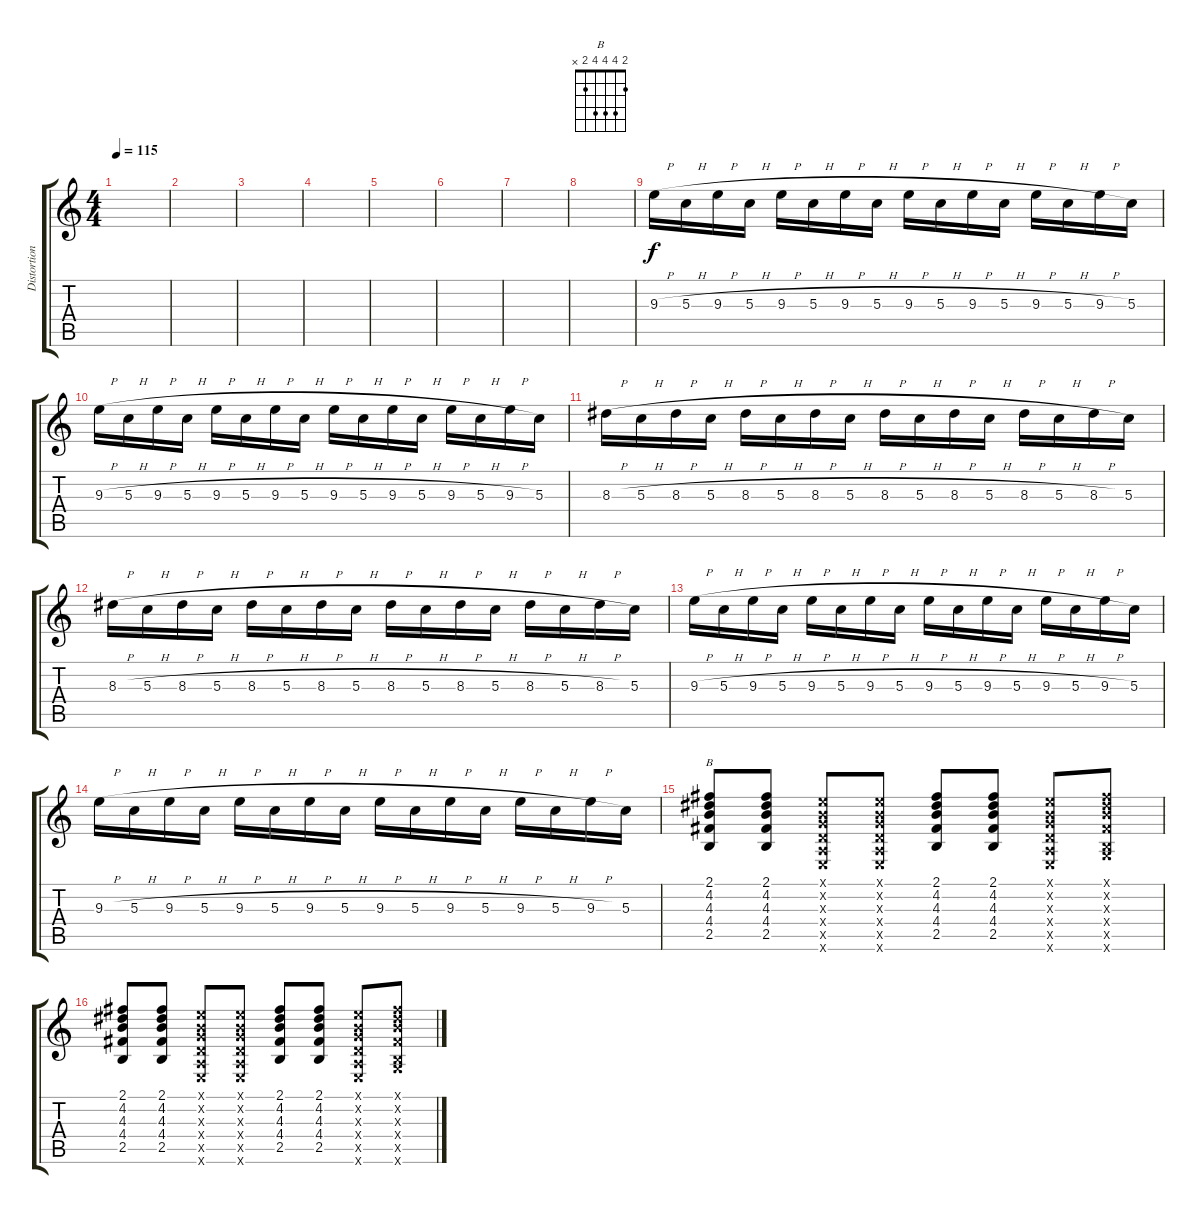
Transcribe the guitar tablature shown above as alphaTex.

\track ("Distortion Guitar" "Distortion") {instrument distortionguitar}
\staff {score tabs}
\tuning (E4 B3 G3 D3 A2 E2) {hide}
\chord ("B" 2 4 4 4 2 x)
\ts (4 4)
\tempo 115
\clef g2
\ks c
|
|
|
|
|
|
|
|
9.3{h}.16 5.3{h}.16 9.3{h}.16 5.3{h}.16 9.3{h}.16 5.3{h}.16 9.3{h}.16 5.3{h}.16 9.3{h}.16 5.3{h}.16 9.3{h}.16 5.3{h}.16 9.3{h}.16 5.3{h}.16 9.3{h}.16 5.3.16 |
9.3{h}.16 5.3{h}.16 9.3{h}.16 5.3{h}.16 9.3{h}.16 5.3{h}.16 9.3{h}.16 5.3{h}.16 9.3{h}.16 5.3{h}.16 9.3{h}.16 5.3{h}.16 9.3{h}.16 5.3{h}.16 9.3{h}.16 5.3.16 |
8.3{h}.16 5.3{h}.16 8.3{h}.16 5.3{h}.16 8.3{h}.16 5.3{h}.16 8.3{h}.16 5.3{h}.16 8.3{h}.16 5.3{h}.16 8.3{h}.16 5.3{h}.16 8.3{h}.16 5.3{h}.16 8.3{h}.16 5.3.16 |
8.3{h}.16 5.3{h}.16 8.3{h}.16 5.3{h}.16 8.3{h}.16 5.3{h}.16 8.3{h}.16 5.3{h}.16 8.3{h}.16 5.3{h}.16 8.3{h}.16 5.3{h}.16 8.3{h}.16 5.3{h}.16 8.3{h}.16 5.3.16 |
9.3{h}.16 5.3{h}.16 9.3{h}.16 5.3{h}.16 9.3{h}.16 5.3{h}.16 9.3{h}.16 5.3{h}.16 9.3{h}.16 5.3{h}.16 9.3{h}.16 5.3{h}.16 9.3{h}.16 5.3{h}.16 9.3{h}.16 5.3.16 |
9.3{h}.16 5.3{h}.16 9.3{h}.16 5.3{h}.16 9.3{h}.16 5.3{h}.16 9.3{h}.16 5.3{h}.16 9.3{h}.16 5.3{h}.16 9.3{h}.16 5.3{h}.16 9.3{h}.16 5.3{h}.16 9.3{h}.16 5.3.16 |
(2.1 4.2 4.3 4.4 2.5).8{ch "B"} (2.1 4.2 4.3 4.4 2.5).8 (0.1{x} 0.2{x} 0.3{x} 0.4{x} 0.5{x} 0.6{x}).8 (0.1{x} 0.2{x} 0.3{x} 0.4{x} 0.5{x} 0.6{x}).8 (2.1 4.2 4.3 4.4 2.5).8 (2.1 4.2 4.3 4.4 2.5).8 (0.1{x} 0.2{x} 0.3{x} 0.4{x} 0.5{x} 0.6{x}).8 (2.1{x} 4.2{x} 4.3{x} 4.4{x} 2.5{x} 3.6{x}).8 |
(2.1 4.2 4.3 4.4 2.5).8 (2.1 4.2 4.3 4.4 2.5).8 (0.1{x} 0.2{x} 0.3{x} 0.4{x} 0.5{x} 0.6{x}).8 (0.1{x} 0.2{x} 0.3{x} 0.4{x} 0.5{x} 0.6{x}).8 (2.1 4.2 4.3 4.4 2.5).8 (2.1 4.2 4.3 4.4 2.5).8 (0.1{x} 0.2{x} 0.3{x} 0.4{x} 0.5{x} 0.6{x}).8 (2.1{x} 4.2{x} 4.3{x} 4.4{x} 2.5{x} 3.6{x}).8
